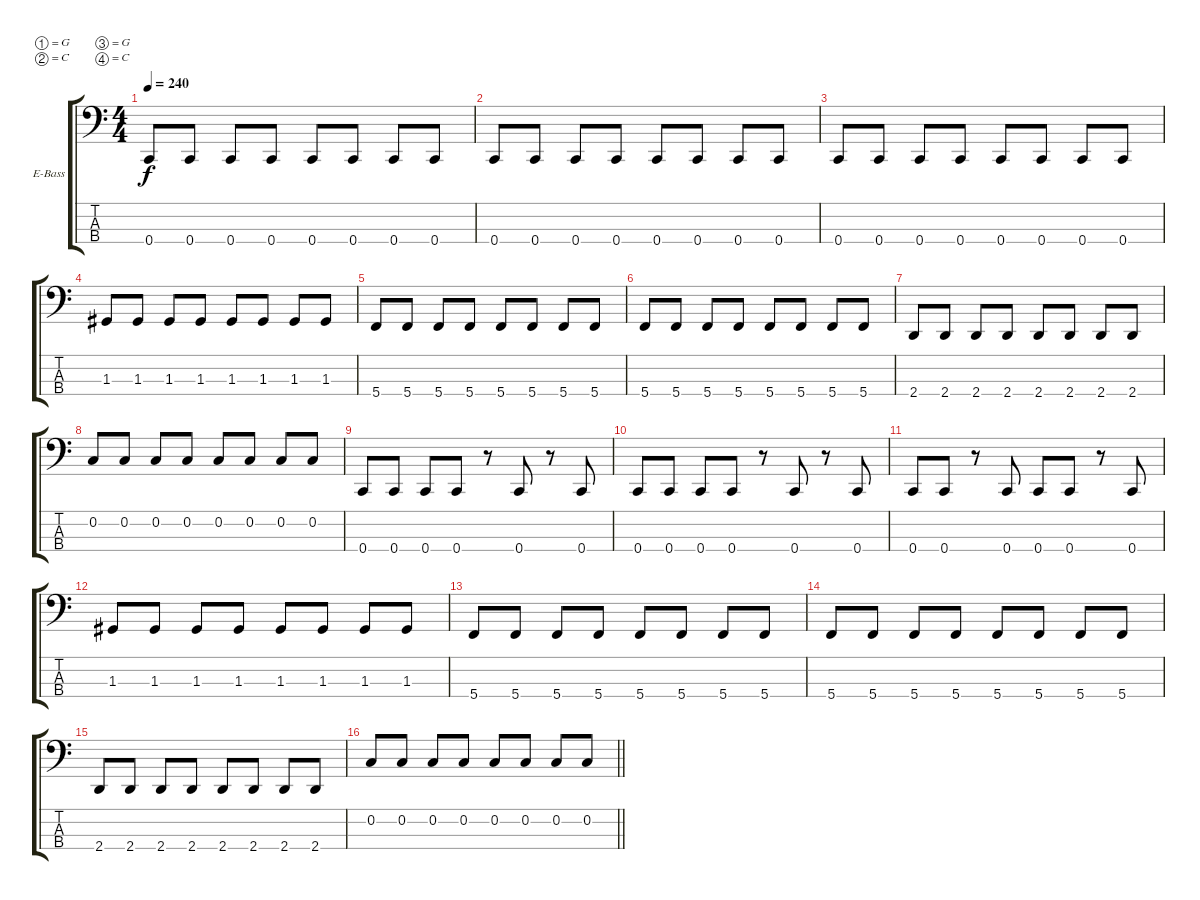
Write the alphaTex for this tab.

\bracketExtendMode groupsimilarinstruments
\firstSystemTrackNameOrientation horizontal
\otherSystemsTrackNameOrientation horizontal
\track ("Nick" "E-Bass") {instrument slapbass1}
\staff {score tabs}
\tuning (G2 C2 G1 C1)
\ts (4 4)
\tempo 240
\clef f4
\ks c
0.4.8{dy f} 0.4.8 0.4.8 0.4.8 0.4.8 0.4.8 0.4.8 0.4.8 |
0.4.8 0.4.8 0.4.8 0.4.8 0.4.8 0.4.8 0.4.8 0.4.8 |
0.4.8 0.4.8 0.4.8 0.4.8 0.4.8 0.4.8 0.4.8 0.4.8 |
1.3.8 1.3.8 1.3.8 1.3.8 1.3.8 1.3.8 1.3.8 1.3.8 |
5.4.8 5.4.8 5.4.8 5.4.8 5.4.8 5.4.8 5.4.8 5.4.8 |
5.4.8 5.4.8 5.4.8 5.4.8 5.4.8 5.4.8 5.4.8 5.4.8 |
2.4.8 2.4.8 2.4.8 2.4.8 2.4.8 2.4.8 2.4.8 2.4.8 |
0.2.8 0.2.8 0.2.8 0.2.8 0.2.8 0.2.8 0.2.8 0.2.8 |
0.4.8 0.4.8 0.4.8 0.4.8 r.8 0.4.8 r.8 0.4.8 |
0.4.8 0.4.8 0.4.8 0.4.8 r.8 0.4.8 r.8 0.4.8 |
0.4.8 0.4.8 r.8 0.4.8 0.4.8 0.4.8 r.8 0.4.8 |
1.3.8 1.3.8 1.3.8 1.3.8 1.3.8 1.3.8 1.3.8 1.3.8 |
5.4.8 5.4.8 5.4.8 5.4.8 5.4.8 5.4.8 5.4.8 5.4.8 |
5.4.8 5.4.8 5.4.8 5.4.8 5.4.8 5.4.8 5.4.8 5.4.8 |
2.4.8 2.4.8 2.4.8 2.4.8 2.4.8 2.4.8 2.4.8 2.4.8 |
\barLineRight lightlight
0.2.8 0.2.8 0.2.8 0.2.8 0.2.8 0.2.8 0.2.8 0.2.8
